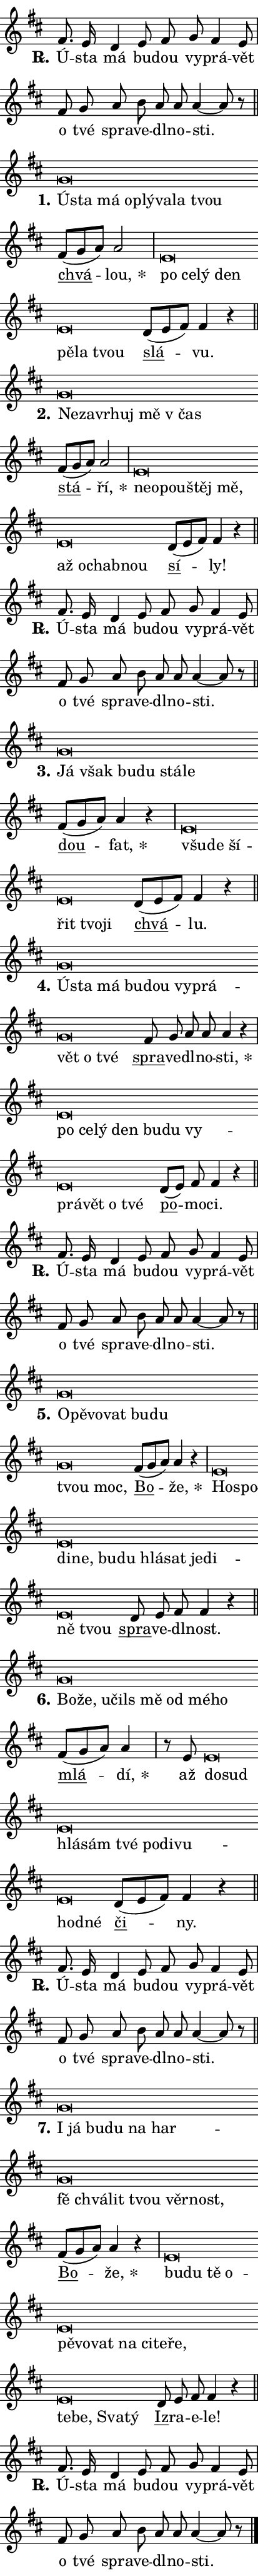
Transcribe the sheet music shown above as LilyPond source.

\version "2.22.1"
\header { tagline = "" }
\paper {
  indent = 0\cm
  top-margin = 0\cm
  right-margin = 0\cm
  bottom-margin = 0\cm
  left-margin = 0\cm
  paper-width = 7\cm
  page-breaking = #ly:one-page-breaking
  system-system-spacing.basic-distance = #11
  score-system-spacing.basic-distance = #11
  ragged-last = ##f
}


%% Author: Thomas Morley
%% https://lists.gnu.org/archive/html/lilypond-user/2020-05/msg00002.html
#(define (line-position grob)
"Returns position of @var[grob} in current system:
   @code{'start}, if at first time-step
   @code{'end}, if at last time-step
   @code{'middle} otherwise
"
  (let* ((col (ly:item-get-column grob))
         (ln (ly:grob-object col 'left-neighbor))
         (rn (ly:grob-object col 'right-neighbor))
         (col-to-check-left (if (ly:grob? ln) ln col))
         (col-to-check-right (if (ly:grob? rn) rn col))
         (break-dir-left
           (and
             (ly:grob-property col-to-check-left 'non-musical #f)
             (ly:item-break-dir col-to-check-left)))
         (break-dir-right
           (and
             (ly:grob-property col-to-check-right 'non-musical #f)
             (ly:item-break-dir col-to-check-right))))
        (cond ((eqv? 1 break-dir-left) 'start)
              ((eqv? -1 break-dir-right) 'end)
              (else 'middle))))

#(define (tranparent-at-line-position vctor)
  (lambda (grob)
  "Relying on @code{line-position} select the relevant enry from @var{vctor}.
Used to determine transparency,"
    (case (line-position grob)
      ((end) (not (vector-ref vctor 0)))
      ((middle) (not (vector-ref vctor 1)))
      ((start) (not (vector-ref vctor 2))))))

noteHeadBreakVisibility =
#(define-music-function (break-visibility)(vector?)
"Makes @code{NoteHead}s transparent relying on @var{break-visibility}"
#{
  \override NoteHead.transparent =
    #(tranparent-at-line-position break-visibility)
#})

#(define delete-ledgers-for-transparent-note-heads
  (lambda (grob)
    "Reads whether a @code{NoteHead} is transparent.
If so this @code{NoteHead} is removed from @code{'note-heads} from
@var{grob}, which is supposed to be @code{LedgerLineSpanner}.
As a result ledgers are not printed for this @code{NoteHead}"
    (let* ((nhds-array (ly:grob-object grob 'note-heads))
           (nhds-list
             (if (ly:grob-array? nhds-array)
                 (ly:grob-array->list nhds-array)
                 '()))
           ;; Relies on the transparent-property being done before
           ;; Staff.LedgerLineSpanner.after-line-breaking is executed.
           ;; This is fragile ...
           (to-keep
             (remove
               (lambda (nhd)
                 (ly:grob-property nhd 'transparent #f))
               nhds-list)))
      ;; TODO find a better method to iterate over grob-arrays, similiar
      ;; to filter/remove etc for lists
      ;; For now rebuilt from scratch
      (set! (ly:grob-object grob 'note-heads)  '())
      (for-each
        (lambda (nhd)
          (ly:pointer-group-interface::add-grob grob 'note-heads nhd))
        to-keep))))

hideNotes = {
  \noteHeadBreakVisibility #begin-of-line-visible
}
unHideNotes = {
  \noteHeadBreakVisibility #all-visible
}

% work-around for resetting accidentals
% https://lilypond.org/doc/v2.23/Documentation/notation/displaying-rhythms#unmetered-music
cadenzaMeasure = {
  \cadenzaOff
  \partial 1024 s1024
  \cadenzaOn
}

#(define-markup-command (accent layout props text) (markup?)
  "Underline accented syllable"
  (interpret-markup layout props
    #{\markup \override #'(offset . 4.3) \underline { #text }#}))

responsum = \markup \concat {
  "R" \hspace #-1.05 \path #0.1 #'((moveto 0 0.07) (lineto 0.9 0.8)) \hspace #0.05 "."
}

\layout {
    \context {
        \Staff
        \remove "Time_signature_engraver"
        \override LedgerLineSpanner.after-line-breaking = #delete-ledgers-for-transparent-note-heads
    }
    \context {
        \Voice {
            \override NoteHead.output-attributes = #'((class . "notehead"))
            \override Hairpin.height = #0.55
        }
    }
    \context {
        \Lyrics {
            \override StanzaNumber.output-attributes = #'((class . "stanzanumber"))
            \override LyricSpace.minimum-distance = #0.9
            \override LyricText.font-name = #"TeX Gyre Schola"
            \override LyricText.font-size = 1
            \override StanzaNumber.font-name = #"TeX Gyre Schola Bold"
            \override StanzaNumber.font-size = 1
        }
    }
}

% magnetic-lyrics.ily
%
%   written by
%     Jean Abou Samra <jean@abou-samra.fr>
%     Werner Lemberg <wl@gnu.org>
%
%   adapted by
%     Jiri Hon <jiri.hon@gmail.com>
%
% Version 2022-Apr-15

% https://www.mail-archive.com/lilypond-user@gnu.org/msg149350.html

#(define (Left_hyphen_pointer_engraver context)
   "Collect syllable-hyphen-syllable occurrences in lyrics and store
them in properties.  This engraver only looks to the left.  For
example, if the lyrics input is @code{foo -- bar}, it does the
following.

@itemize @bullet
@item
Set the @code{text} property of the @code{LyricHyphen} grob between
@q{foo} and @q{bar} to @code{foo}.

@item
Set the @code{left-hyphen} property of the @code{LyricText} grob with
text @q{foo} to the @code{LyricHyphen} grob between @q{foo} and
@q{bar}.
@end itemize

Use this auxiliary engraver in combination with the
@code{lyric-@/text::@/apply-@/magnetic-@/offset!} hook."
   (let ((hyphen #f)
         (text #f))
     (make-engraver
      (acknowledgers
       ((lyric-syllable-interface engraver grob source-engraver)
        (set! text grob)))
      (end-acknowledgers
       ((lyric-hyphen-interface engraver grob source-engraver)
        ;(when (not (grob::has-interface grob 'lyric-space-interface))
          (set! hyphen grob)));)
      ((stop-translation-timestep engraver)
       (when (and text hyphen)
         (ly:grob-set-object! text 'left-hyphen hyphen))
       (set! text #f)
       (set! hyphen #f)))))

#(define (lyric-text::apply-magnetic-offset! grob)
   "If the space between two syllables is less than the value in
property @code{LyricText@/.details@/.squash-threshold}, move the right
syllable to the left so that it gets concatenated with the left
syllable.

Use this function as a hook for
@code{LyricText@/.after-@/line-@/breaking} if the
@code{Left_@/hyphen_@/pointer_@/engraver} is active."
   (let ((hyphen (ly:grob-object grob 'left-hyphen #f)))
     (when hyphen
       (let ((left-text (ly:spanner-bound hyphen LEFT)))
         (when (grob::has-interface left-text 'lyric-syllable-interface)
           (let* ((common (ly:grob-common-refpoint grob left-text X))
                  (this-x-ext (ly:grob-extent grob common X))
                  (left-x-ext
                   (begin
                     ;; Trigger magnetism for left-text.
                     (ly:grob-property left-text 'after-line-breaking)
                     (ly:grob-extent left-text common X)))
                  ;; `delta` is the gap width between two syllables.
                  (delta (- (interval-start this-x-ext)
                            (interval-end left-x-ext)))
                  (details (ly:grob-property grob 'details))
                  (threshold (assoc-get 'squash-threshold details 0.2)))
             (when (< delta threshold)
               (let* (;; We have to manipulate the input text so that
                      ;; ligatures crossing syllable boundaries are not
                      ;; disabled.  For languages based on the Latin
                      ;; script this is essentially a beautification.
                      ;; However, for non-Western scripts it can be a
                      ;; necessity.
                      (lt (ly:grob-property left-text 'text))
                      (rt (ly:grob-property grob 'text))
                      (is-space (grob::has-interface hyphen 'lyric-space-interface))
                      (space (if is-space " " ""))
                      (space-markup (grob-interpret-markup grob " "))
                      (space-size (interval-length (ly:stencil-extent space-markup X)))
                      (extra-delta (if is-space space-size 0))
                      ;; Append new syllable.
                      (ltrt-space (if (and (string? lt) (string? rt))
                                (string-append lt space rt)
                                (make-concat-markup (list lt space rt))))
                      ;; Right-align `ltrt` to the right side.
                      (ltrt-space-markup (grob-interpret-markup
                               grob
                               (make-translate-markup
                                (cons (interval-length this-x-ext) 0)
                                (make-right-align-markup ltrt-space)))))
                 (begin
                   ;; Don't print `left-text`.
                   (ly:grob-set-property! left-text 'stencil #f)
                   ;; Set text and stencil (which holds all collected
                   ;; syllables so far) and shift it to the left.
                   (ly:grob-set-property! grob 'text ltrt-space)
                   (ly:grob-set-property! grob 'stencil ltrt-space-markup)
                   (ly:grob-translate-axis! grob (- (- delta extra-delta)) X))))))))))


#(define (lyric-hyphen::displace-bounds-first grob)
   ;; Make very sure this callback isn't triggered too early.
   (let ((left (ly:spanner-bound grob LEFT))
         (right (ly:spanner-bound grob RIGHT)))
     (ly:grob-property left 'after-line-breaking)
     (ly:grob-property right 'after-line-breaking)
     (ly:lyric-hyphen::print grob)))

squashThreshold = #0.4

\layout {
  \context {
    \Lyrics
    \consists #Left_hyphen_pointer_engraver
    \override LyricText.after-line-breaking =
      #lyric-text::apply-magnetic-offset!
    \override LyricHyphen.stencil = #lyric-hyphen::displace-bounds-first
    \override LyricText.details.squash-threshold = \squashThreshold
    \override LyricHyphen.minimum-distance = 0
    \override LyricHyphen.minimum-length = \squashThreshold
  }
}

squash = \override LyricText.details.squash-threshold = 9999
unSquash = \override LyricText.details.squash-threshold = \squashThreshold

left = \override LyricText.self-alignment-X = #LEFT
unLeft = \revert LyricText.self-alignment-X

starOffset = #(lambda (grob) 
                (let ((x_offset (ly:self-alignment-interface::aligned-on-x-parent grob)))
                  (if (= x_offset 0) 0 (+ x_offset 1.2))))

star = #(define-music-function (syllable)(string?)
"Append star separator at the end of a syllable"
#{
  \once \override LyricText.X-offset = #starOffset
  \lyricmode { \markup {
    #syllable
    \override #'((font-name . "TeX Gyre Schola Bold")) \hspace #0.2 \lower #0.65 \larger "*"
  } }
#})

starAccent = #(define-music-function (syllable)(string?)
"Append star separator at the end of a syllable and make accent"
#{
  \once \override LyricText.X-offset = #starOffset
  \lyricmode { \markup {
    \accent #syllable
    \override #'((font-name . "TeX Gyre Schola Bold")) \hspace #0.2 \lower #0.65 \larger "*"
  } }
#})

breath = #(define-music-function (syllable)(string?)
"Append breathing indicator at the end of a syllable"
#{
  \lyricmode { \markup { #syllable "+" } }
#})

optionalBreath = #(define-music-function (syllable)(string?)
"Append optional breathing indicator at the end of a syllable"
#{
  \lyricmode { \markup { #syllable "(+)" } }
#})


\score {
    <<
        \new Voice = "melody" { \cadenzaOn \key d \major \relative { fis'8. e16 d4 \bar "" e8 fis \bar "" g fis4 e8 \cadenzaMeasure \bar "|" fis g \bar "" a b \bar "" a a a4~ a8 r \cadenzaMeasure \bar "||" \break }
\relative { g'\breve*1/16 \hideNotes \breve*1/16 \bar "" \breve*1/16 \bar "" \breve*1/16 \bar "" \breve*1/16 \bar "" \breve*1/16 \breve*1/16 \bar "" \unHideNotes \bar "" fis8[( g a)] a2 \cadenzaMeasure \bar "|" e\breve*1/16 \hideNotes \breve*1/16 \bar "" \breve*1/16 \bar "" \breve*1/16 \bar "" \breve*1/16 \bar "" \breve*1/16 \breve*1/16 \bar "" \unHideNotes \bar "" d8[( e fis)] fis4 r \cadenzaMeasure \bar "||" \break }
\relative { g'\breve*1/16 \hideNotes \breve*1/16 \bar "" \breve*1/16 \bar "" \breve*1/16 \bar "" \breve*1/16 \breve*1/16 \bar "" \unHideNotes \bar "" fis8[( g a)] a2 \cadenzaMeasure \bar "|" e\breve*1/16 \hideNotes \breve*1/16 \bar "" \breve*1/16 \bar "" \breve*1/16 \bar "" \breve*1/16 \bar "" \breve*1/16 \bar "" \breve*1/16 \bar "" \breve*1/16 \breve*1/16 \bar "" \unHideNotes \bar "" d8[( e fis)] fis4 r \cadenzaMeasure \bar "||" \break }
\relative { fis'8. e16 d4 \bar "" e8 fis \bar "" g fis4 e8 \cadenzaMeasure \bar "|" fis g \bar "" a b \bar "" a a a4~ a8 r \cadenzaMeasure \bar "||" \break }
\relative { g'\breve*1/16 \hideNotes \breve*1/16 \bar "" \breve*1/16 \bar "" \breve*1/16 \bar "" \breve*1/16 \breve*1/16 \bar "" \unHideNotes \bar "" fis8[( g a)] a4 r \cadenzaMeasure \bar "|" e\breve*1/16 \hideNotes \breve*1/16 \bar "" \breve*1/16 \bar "" \breve*1/16 \bar "" \breve*1/16 \breve*1/16 \bar "" \unHideNotes \bar "" d8[( e fis)] fis4 r \cadenzaMeasure \bar "||" \break }
\relative { g'\breve*1/16 \hideNotes \breve*1/16 \bar "" \breve*1/16 \bar "" \breve*1/16 \bar "" \breve*1/16 \bar "" \breve*1/16 \bar "" \breve*1/16 \bar "" \breve*1/16 \bar "" \breve*1/16 \breve*1/16 \bar "" \unHideNotes \bar "" fis8 g a a a4 r \cadenzaMeasure \bar "|" e\breve*1/16 \hideNotes \breve*1/16 \bar "" \breve*1/16 \bar "" \breve*1/16 \bar "" \breve*1/16 \bar "" \breve*1/16 \bar "" \breve*1/16 \bar "" \breve*1/16 \bar "" \breve*1/16 \bar "" \breve*1/16 \breve*1/16 \bar "" \unHideNotes \bar "" d8[( e)] fis fis4 r \cadenzaMeasure \bar "||" \break }
\relative { fis'8. e16 d4 \bar "" e8 fis \bar "" g fis4 e8 \cadenzaMeasure \bar "|" fis g \bar "" a b \bar "" a a a4~ a8 r \cadenzaMeasure \bar "||" \break }
\relative { g'\breve*1/16 \hideNotes \breve*1/16 \bar "" \breve*1/16 \bar "" \breve*1/16 \bar "" \breve*1/16 \bar "" \breve*1/16 \bar "" \breve*1/16 \breve*1/16 \bar "" \unHideNotes \bar "" fis8[( g a)] a4 r \cadenzaMeasure \bar "|" e\breve*1/16 \hideNotes \breve*1/16 \bar "" \breve*1/16 \bar "" \breve*1/16 \bar "" \breve*1/16 \bar "" \breve*1/16 \bar "" \breve*1/16 \bar "" \breve*1/16 \bar "" \breve*1/16 \bar "" \breve*1/16 \bar "" \breve*1/16 \breve*1/16 \bar "" \unHideNotes \bar "" d8 e fis fis4 r \cadenzaMeasure \bar "||" \break }
\relative { g'\breve*1/16 \hideNotes \breve*1/16 \bar "" \breve*1/16 \bar "" \breve*1/16 \bar "" \breve*1/16 \bar "" \breve*1/16 \bar "" \breve*1/16 \breve*1/16 \bar "" \unHideNotes \bar "" fis8[( g a)] a4 \cadenzaMeasure \bar "|" r8 e8 e\breve*1/16 \hideNotes \breve*1/16 \bar "" \breve*1/16 \bar "" \breve*1/16 \bar "" \breve*1/16 \bar "" \breve*1/16 \bar "" \breve*1/16 \bar "" \breve*1/16 \bar "" \breve*1/16 \breve*1/16 \bar "" \unHideNotes \bar "" d8[( e fis)] fis4 r \cadenzaMeasure \bar "||" \break }
\relative { fis'8. e16 d4 \bar "" e8 fis \bar "" g fis4 e8 \cadenzaMeasure \bar "|" fis g \bar "" a b \bar "" a a a4~ a8 r \cadenzaMeasure \bar "||" \break }
\relative { g'\breve*1/16 \hideNotes \breve*1/16 \bar "" \breve*1/16 \bar "" \breve*1/16 \bar "" \breve*1/16 \bar "" \breve*1/16 \bar "" \breve*1/16 \bar "" \breve*1/16 \bar "" \breve*1/16 \bar "" \breve*1/16 \bar "" \breve*1/16 \breve*1/16 \bar "" \unHideNotes \bar "" fis8[( g a)] a4 r \cadenzaMeasure \bar "|" e\breve*1/16 \hideNotes \breve*1/16 \bar "" \breve*1/16 \bar "" \breve*1/16 \bar "" \breve*1/16 \bar "" \breve*1/16 \bar "" \breve*1/16 \bar "" \breve*1/16 \bar "" \breve*1/16 \bar "" \breve*1/16 \bar "" \breve*1/16 \bar "" \breve*1/16 \bar "" \breve*1/16 \bar "" \breve*1/16 \breve*1/16 \bar "" \unHideNotes \bar "" d8 e fis fis4 r \cadenzaMeasure \bar "||" \break }
\relative { fis'8. e16 d4 \bar "" e8 fis \bar "" g fis4 e8 \cadenzaMeasure \bar "|" fis g \bar "" a b \bar "" a a a4~ a8 r \cadenzaMeasure \bar "||" \break } \bar "|." }
        \new Lyrics \lyricsto "melody" { \lyricmode { \set stanza = \responsum
Ú -- sta má bu -- dou vy -- prá -- vět o tvé spra -- ve -- dl -- no -- sti.
\set stanza = "1."
\left Ú -- \squash sta má oplý -- va -- la tvou \unLeft \unSquash \markup \accent chvá -- \star lou, \left po \squash ce -- lý den pě -- la tvou \unLeft \unSquash \markup \accent slá -- vu.
\set stanza = "2."
\left Ne -- \squash za -- vr -- huj mě "v čas" \unLeft \unSquash \markup \accent stá -- \star ří, \left ne -- \squash o -- pou -- štěj mě, až o -- chab -- nou \unLeft \unSquash \markup \accent sí -- ly!
\set stanza = \responsum
Ú -- sta má bu -- dou vy -- prá -- vět o tvé spra -- ve -- dl -- no -- sti.
\set stanza = "3."
\left Já \squash však bu -- du stá -- le \unLeft \unSquash \markup \accent dou -- \star fat, \left všu -- \squash de ší -- řit tvo -- ji \unLeft \unSquash \markup \accent chvá -- lu.
\set stanza = "4."
\left Ú -- \squash sta má bu -- dou vy -- prá -- vět o tvé \unLeft \unSquash \markup \accent spra -- ve -- dl -- no -- \star sti, \left po \squash ce -- lý den bu -- du vy -- prá -- vět o tvé \unLeft \unSquash \markup \accent po -- mo -- ci.
\set stanza = \responsum
Ú -- sta má bu -- dou vy -- prá -- vět o tvé spra -- ve -- dl -- no -- sti.
\set stanza = "5."
\left O -- \squash pě -- vo -- vat bu -- du tvou moc, \unLeft \unSquash \markup \accent Bo -- \star že, \left Ho -- \squash spo -- di -- ne, bu -- du hlá -- sat je -- di -- ně tvou \unLeft \unSquash \markup \accent spra -- ve -- dl -- nost.
\set stanza = "6."
\left Bo -- \squash že, u -- čils mě od mé -- ho \unLeft \unSquash \markup \accent mlá -- \star dí, až \left do -- \squash sud hlá -- sám tvé po -- di -- vu -- hod -- né \unLeft \unSquash \markup \accent či -- ny.
\set stanza = \responsum
Ú -- sta má bu -- dou vy -- prá -- vět o tvé spra -- ve -- dl -- no -- sti.
\set stanza = "7."
\left I \squash já bu -- du na har -- fě chvá -- lit tvou věr -- nost, \unLeft \unSquash \markup \accent Bo -- \star že, \left bu -- \squash du tě o -- pě -- vo -- vat na ci -- te -- ře, te -- be, Sva -- tý \unLeft \unSquash \markup \accent Iz -- ra -- e -- le!
\set stanza = \responsum
Ú -- sta má bu -- dou vy -- prá -- vět o tvé spra -- ve -- dl -- no -- sti. } }
    >>
    \layout {}
}
